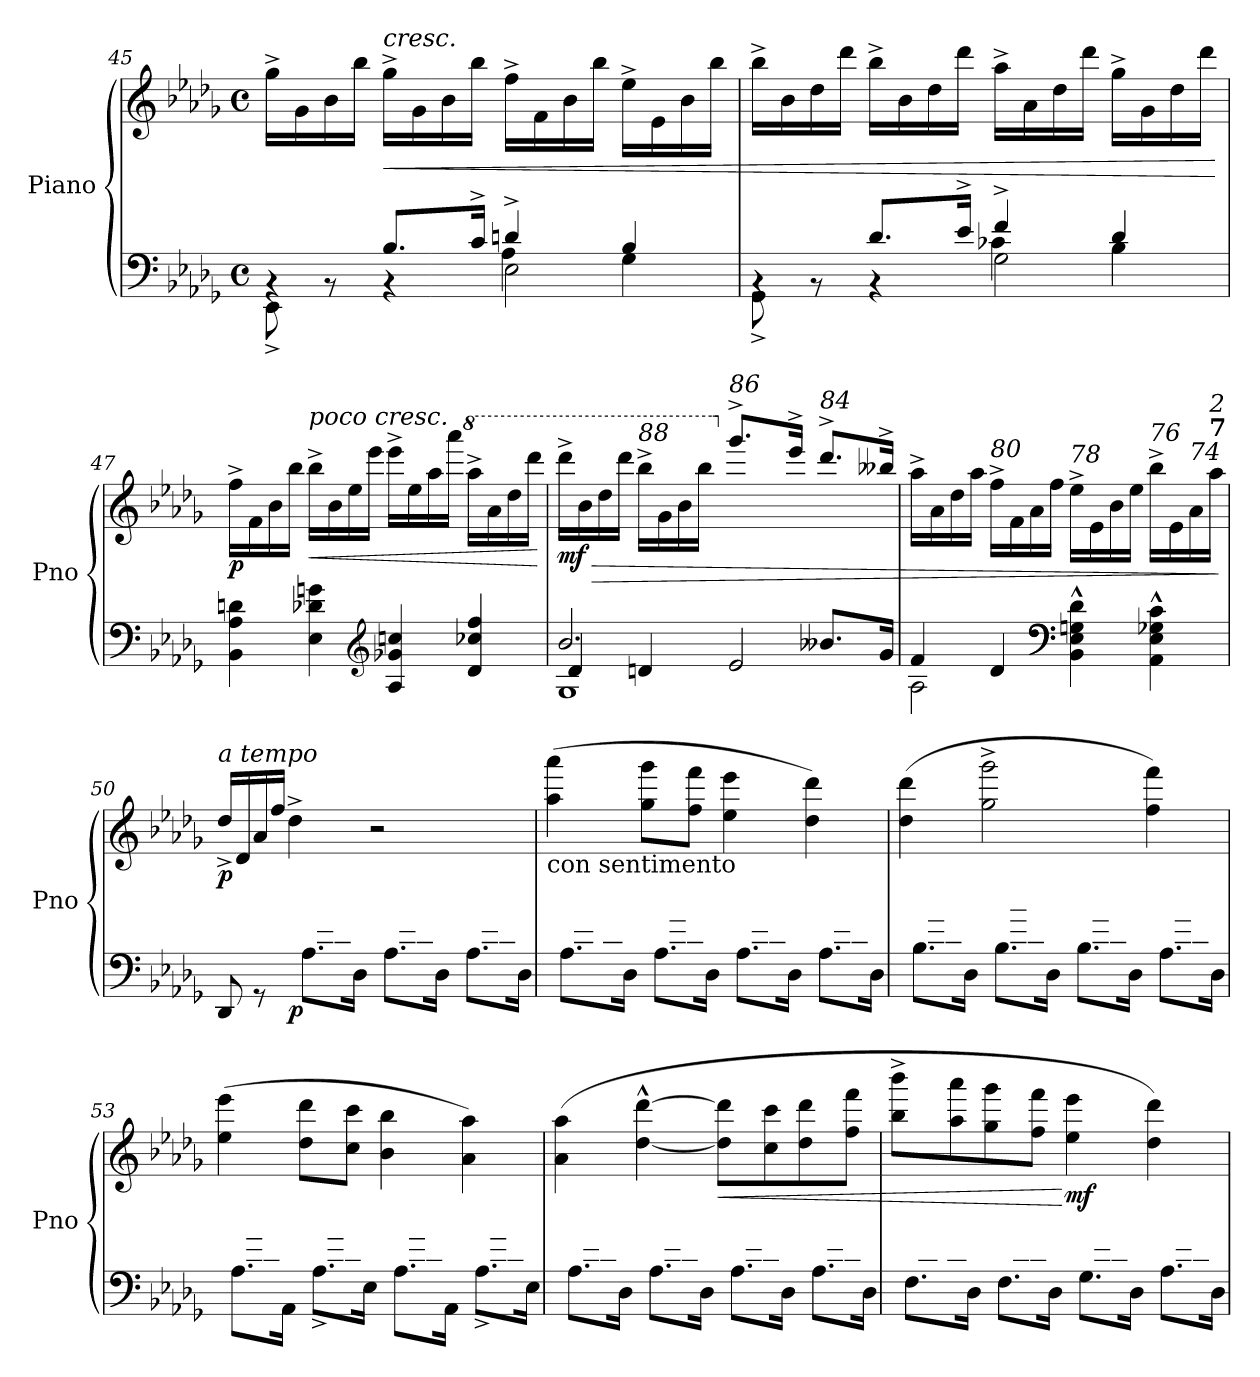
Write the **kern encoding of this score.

**kern	**kern	**dynam
*part1	*part1	*part1
*staff2	*staff1	*staff1/2
*I"Piano	*	*
*I'Pno	*	*
*clefF4	*clefG2	*
*k[b-e-a-d-g-]	*k[b-e-a-d-g-]	*
*M4/4	*M4/4	*
*met(c)	*met(c)	*
=45	=45	=45
*^	*	*
*	*^	*	*
4rBB	8EE-^\	4ryy	16gg-^\LL	.
.	.	.	16g-\	.
.	8rBB	.	16b-\	.
.	.	.	16bb-\JJ	.
!	!	!	!LO:TX:a:i:t=cresc.	!
!	!	!	!	!LO:HP:b
8.B-/L	4rBB	4B-^\yy	16gg-^\LL	<
.	.	.	16g-\	.
.	.	.	16b-\	.
16c^/Jk	.	.	16bb-\JJ	.
4dn^/	2E-\	4A-\	16ff^\LL	.
.	.	.	16f\	.
.	.	.	16b-\	.
.	.	.	16bb-\JJ	.
4B-/	.	4G-\	16ee-^\LL	.
.	.	.	16e-\	.
.	.	.	16b-\	.
.	.	.	16bb-\JJ	.
=46	=46	=46	=46	=46
4rBB	8GG-^\	4ryy	16bb-^\LL	.
.	.	.	16b-\	.
.	8rBB	.	16dd-\	.
.	.	.	16ddd-\JJ	.
8.d-/L	4rBB	4d-^\yy	16bb-^\LL	.
.	.	.	16b-\	.
.	.	.	16dd-\	.
16e-^/Jk	.	.	16ddd-\JJ	.
4f^/	2G-\	4c-X\	16aa-^\LL	.
.	.	.	16a-\	.
.	.	.	16dd-\	.
.	.	.	16ddd-\JJ	.
4d-/	.	4B-\	16gg-^\LL	.
.	.	.	16g-\	.
.	.	.	16dd-\	.
.	.	.	16ddd-\JJ	.
*v	*v	*v	*	*
.	.	[
!!LO:LB:g=z
=47	=47	=47
!	!	!LO:DY:b
4BB-\ 4A-\ 4dn\	16ff^\LL	p
.	16f\	.
.	16b-\	.
.	16bb-\JJ	.
!	!LO:TX:a:i:t=poco cresc.	!
!	!	!LO:HP:b
4E-\ 4d-X\ 4gn\	16bb-^\LL	<
.	16b-\	.
.	16ee-\	.
.	16eee-\JJ	.
*clefG2	*	*
4A-/ 4g-X/ 4ccn/	16eee-^\LL	.
.	16ee-\	.
.	16aa-\	.
.	16aaa-\JJ	.
*	*8va	*
4d-/ 4cc-X/ 4ff/	16aaa-^\LL	.
.	16aa-\	.
.	16ddd-\	.
.	16dddd-\JJ	.
.	.	[
=48	=48	=48
*^	*	*
*	*^	*	*
!	!	!	!LO:TX:a:i:t=dim. e rallent.	!
!	!	!	!LO:TX:a:i:t=90	!
!	!	!	!	!LO:HP:b
*	*	*	*^	*
!	!	!	!	!	!LO:DY:n=1:b
2.b-/	1G-	4d-/	16dddd-^\LL	2ryy	> mf
.	.	.	16bb-\	.	.
.	.	.	16ddd-\	.	.
.	.	.	16dddd-\JJ	.	.
!	!	!	!LO:TX:a:i:t=88	!	!
.	.	4dn/	16bbb-^\LL	.	.
.	.	.	16gg-\	.	.
.	.	.	16bb-\	.	.
.	.	.	16bbb-\JJ	.	.
*	*	*	*X8va	*	*
!	!	!	!LO:TX:a:i:t=86	!	!
.	.	2e-/	8.ggg-^/L	16ggg-\LLyy	.
.	.	.	.	16ee-\	.
.	.	.	.	16gg-\	.
.	.	.	16eee-^/Jk	16eee-\JJ	.
!	!	!	!LO:TX:a:i:t=84	!	!
8.b--X/L	.	.	8.ddd-^/L	16ddd-\LLyy	.
.	.	.	.	16dd-\	.
.	.	.	.	16ee-\	.
16g-/Jk	.	.	16bb--X^/Jk	16bb--\JJ	.
*	*v	*v	*	*	*
=49	=49	=49	=49	=49
!	!	!LO:TX:a:B:t=8	!	!
!	!	!LO:TX:a:i:t=2	!	!
*	*	*v	*v	*
4f/	2A-\	16aa-^\LL	.
.	.	16a-\	.
.	.	16dd-\	.
.	.	16aa-\JJ	.
!	!	!LO:TX:a:i:t=80	!
4d-/	.	16ff^\LL	.
.	.	16f\	.
.	.	16a-\	.
.	.	16ff\JJ	.
*clefF4	*	*	*
!	!	!LO:TX:a:i:t=78	!
4BB-\^^ 4E-\^^ 4Gn\^^ 4d-\^^	2ryy	16ee-^\LL	.
.	.	16e-\	.
.	.	16b-\	.
.	.	16ee-\JJ	.
!	!	!LO:TX:a:i:t=76	!
4AA-\^^ 4E-\^^ 4G-X\^^ 4c\^^	.	16bb-^\LL	.
.	.	16e-\	.
!	!	!LO:TX:a:i:t=74	!
.	.	16a-\	.
!	!	!LO:TX:a:B:t=7	!
!	!	!LO:TX:a:i:t=2	!
.	.	16aa-\JJ	.
*v	*v	*	*
.	.	]
!!LO:PB:g=z
=50	=50	=50
*^	*	*
!	!	!LO:TX:a:i:t=a tempo	!
!	!	!	!LO:DY:b
8DD-/	4ryy	16dd-^/LL	p
.	.	16d-/	.
8rGG	.	16a-/	.
.	.	16ff/JJ	.
!	!	!	!LO:DY:b=2
16A-/LLyy	8.A-\L	4dd-^\	p
16f/	.	.	.
16d-/	.	.	.
16D-/JJyy	16D-\Jk	.	.
16A-/LLyy	8.A-\L	2r	.
16f/	.	.	.
16d-/	.	.	.
16D-/JJyy	16D-\Jk	.	.
16A-/LLyy	8.A-\L	.	.
16f/	.	.	.
16d-/	.	.	.
16D-/JJyy	16D-\Jk	.	.
=51	=51	=51	=51
!	!	!LO:TX:b:t=con sentimento	!
16A-/LLyy	8.A-\L	(4aa-\ 4aaa-\	.
16f/	.	.	.
16c-X/	.	.	.
16D-/JJyy	16D-\Jk	.	.
16A-/LLyy	8.A-\L	8gg-\ 8ggg-\L	.
16a-/	.	.	.
16c-/	.	8ff\ 8fff\J	.
16D-/JJyy	16D-\Jk	.	.
16A-/LLyy	8.A-\L	4ee-\ 4eee-\	.
16f/	.	.	.
16c-/	.	.	.
16D-/JJyy	16D-\Jk	.	.
16A-/LLyy	8.A-\L	4dd-\ 4ddd-\)	.
16f/	.	.	.
16c-/	.	.	.
16D-/JJyy	16D-\Jk	.	.
!!LO:LB:g=z
=52	=52	=52	=52
16B-/LLyy	8.B-\L	(4dd-\ 4ddd-\	.
16g-/	.	.	.
16d-/	.	.	.
16D-/JJyy	16D-\Jk	.	.
16B-/LLyy	8.B-\L	2gg-\^ 2ggg-\^	.
16b-/	.	.	.
16d-/	.	.	.
16D-/JJyy	16D-\Jk	.	.
16B-/LLyy	8.B-\L	.	.
16g-/	.	.	.
16d-/	.	.	.
16D-/JJyy	16D-\Jk	.	.
16A-/LLyy	8.A-\L	4ff\ 4fff\)	.
16a-/	.	.	.
16d-/	.	.	.
16D-/JJyy	16D-\Jk	.	.
=53	=53	=53	=53
16A-/LLyy	8.A-\L	(4ee-\ 4eee-\	.
16g-/	.	.	.
16c/	.	.	.
16AA-/JJyy	16AA-\Jk	.	.
16A-^/LLyy	8.A-^\L	8dd-\ 8ddd-\L	.
16g-/	.	.	.
16c/	.	8cc\ 8ccc\J	.
16E-/JJyy	16E-\Jk	.	.
16A-/LLyy	8.A-\L	4b-\ 4bb-\	.
16g-/	.	.	.
16c/	.	.	.
16AA-/JJyy	16AA-\Jk	.	.
16A-^/LLyy	8.A-^\L	4a-\ 4aa-\)	.
16g-/	.	.	.
16c/	.	.	.
16E-/JJyy	16E-\Jk	.	.
!!LO:LB:g=z
=54	=54	=54	=54
16A-/LLyy	8.A-\L	(4a-\ 4aa-\	.
16f/	.	.	.
16d-/	.	.	.
16D-/JJyy	16D-\Jk	.	.
16A-/LLyy	8.A-\L	[4dd-\^^ [4ddd-\^^	.
16f/	.	.	.
16d-/	.	.	.
16D-/JJyy	16D-\Jk	.	.
!	!	!	!LO:HP:b
16A-/LLyy	8.A-\L	8dd-\] 8ddd-\]L	<
16f/	.	.	.
16d-/	.	8cc\ 8ccc\	.
16D-/JJyy	16D-\Jk	.	.
16A-/LLyy	8.A-\L	8dd-\ 8ddd-\	.
16f/	.	.	.
16d-/	.	8ff\ 8fff\J	.
16D-/JJyy	16D-\Jk	.	.
=55	=55	=55	=55
16F/LLyy	8.F\L	8bb-\^ 8bbb-\^L	.
16d-/	.	.	.
16c-X/	.	8aa-\ 8aaa-\	.
16D-/JJyy	16D-\Jk	.	.
16F/LLyy	8.F\L	8gg-\ 8ggg-\	.
16d-/	.	.	.
16c-/	.	8ff\ 8fff\J	.
16D-/JJyy	16D-\Jk	.	.
!	!	!	!LO:DY:n=1:b
16G-/LLyy	8.G-\L	4ee-\ 4eee-\	[ mf
16e-/	.	.	.
16c-/	.	.	.
16D-/JJyy	16D-\Jk	.	.
16A-/LLyy	8.A-\L	4dd-\ 4ddd-\)	.
16f/	.	.	.
16c-/	.	.	.
16D-/JJyy	16D-\Jk	.	.
*v	*v	*	*
=	=	=
*-	*-	*-
